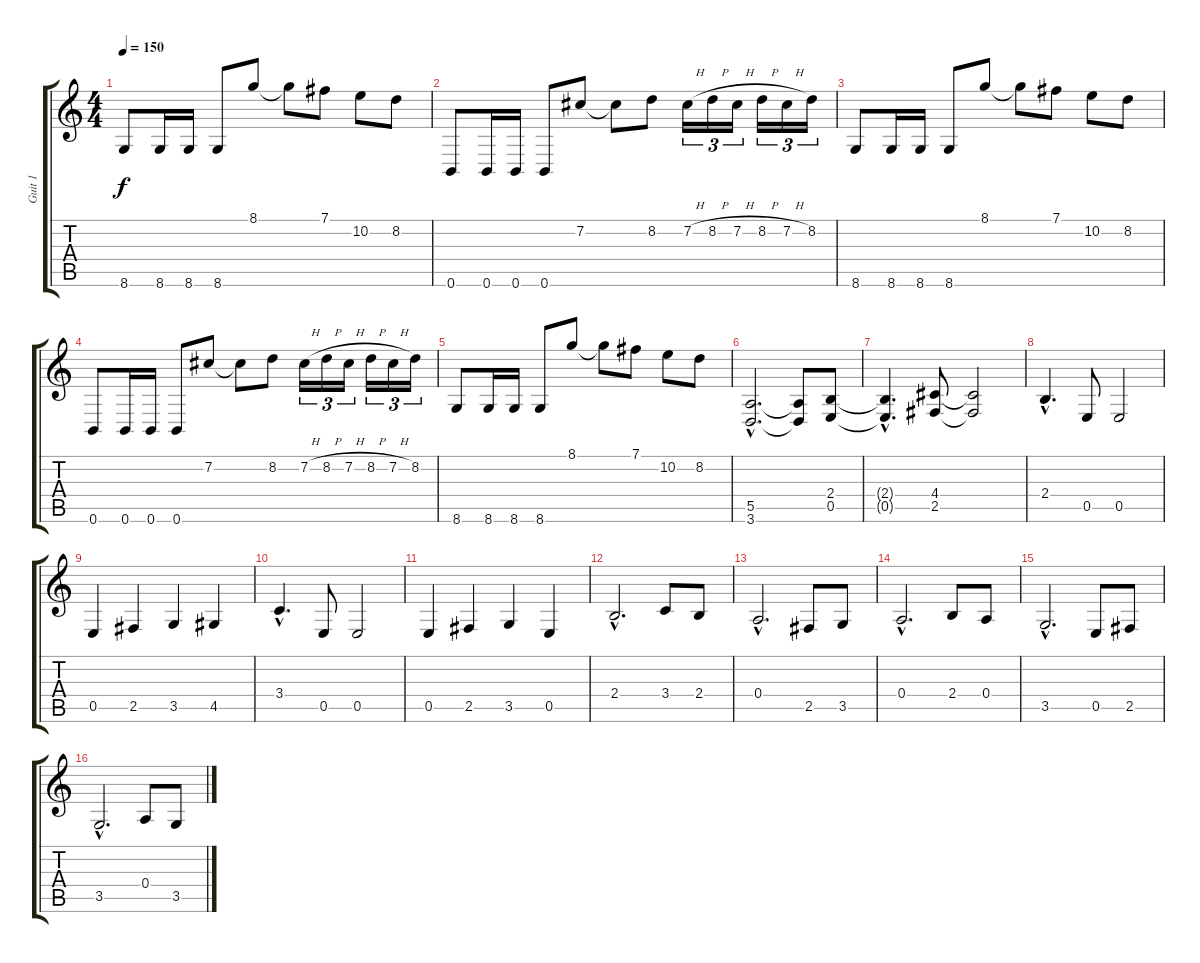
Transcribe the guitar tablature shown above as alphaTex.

\track ("Guit 1" "Guit 1") {instrument distortionguitar}
\staff {score tabs}
\tuning (B3 Gb3 D3 A2 E2 B1) {hide}
\ts (4 4)
\tempo 150
\clef g2
\ks c
8.6.8{dy f} 8.6.16 8.6.16 8.6.8 8.1.8 8.1{t}.8 7.1.8 10.2.8 8.2.8 |
0.6.8 0.6.16 0.6.16 0.6.8 7.2.8 7.2{t}.8 8.2.8 7.2{h}.16{tu (3 2)} 8.2{h}.16{tu (3 2)} 7.2{h}.16{tu (3 2)} 8.2{h}.16{tu (3 2)} 7.2{h}.16{tu (3 2)} 8.2.16{tu (3 2)} |
8.6.8 8.6.16 8.6.16 8.6.8 8.1.8 8.1{t}.8 7.1.8 10.2.8 8.2.8 |
0.6.8 0.6.16 0.6.16 0.6.8 7.2.8 7.2{t}.8 8.2.8 7.2{h}.16{tu (3 2)} 8.2{h}.16{tu (3 2)} 7.2{h}.16{tu (3 2)} 8.2{h}.16{tu (3 2)} 7.2{h}.16{tu (3 2)} 8.2.16{tu (3 2)} |
8.6.8 8.6.16 8.6.16 8.6.8 8.1.8 8.1{t}.8 7.1.8 10.2.8 8.2.8 |
(5.5{hac} 3.6{hac}).2{d} (5.5{t} 3.6{t}).8 (2.4 0.5).8 |
(2.4{hac t} 0.5{hac t}).4{d} (4.4 2.5).8 (4.4{t} 2.5{t}).2 |
2.4{hac}.4{d} 0.5.8 0.5.2 |
0.5.4 2.5.4 3.5.4 4.5.4 |
3.4{hac}.4{d} 0.5.8 0.5.2 |
0.5.4 2.5.4 3.5.4 0.5.4 |
2.4{hac}.2{d} 3.4.8 2.4.8 |
0.4{hac}.2{d} 2.5.8 3.5.8 |
0.4{hac}.2{d} 2.4.8 0.4.8 |
3.5{hac}.2{d} 0.5.8 2.5.8 |
3.5{hac}.2{d} 0.4.8 3.5.8
